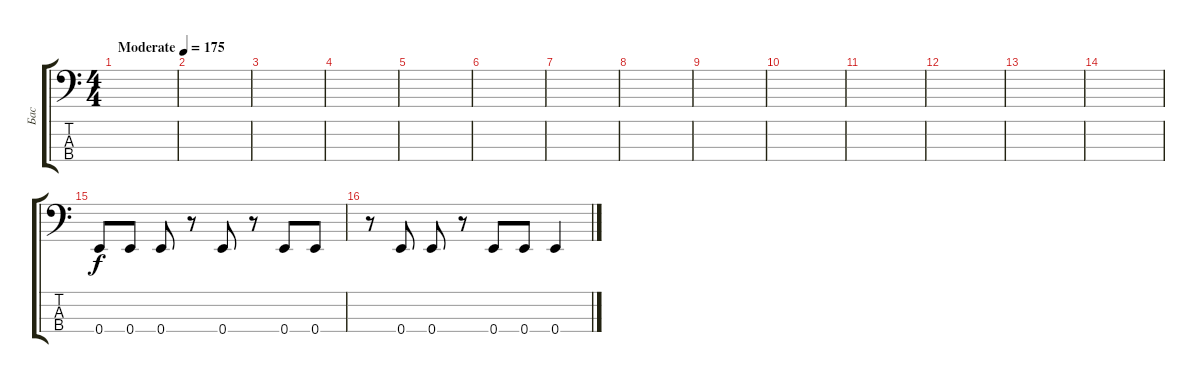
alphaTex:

\track ("Бас" "Бас") {instrument electricbassfinger}
\staff {score tabs}
\tuning (G2 D2 A1 E1) {hide}
\ts (4 4)
\tempo (175 "Moderate")
\clef f4
\ks c
|
|
|
|
|
|
|
|
|
|
|
|
|
|
0.4.8 0.4.8 0.4.8 r.8 0.4.8 r.8 0.4.8 0.4.8 |
r.8 0.4.8 0.4.8 r.8 0.4.8 0.4.8 0.4.4
